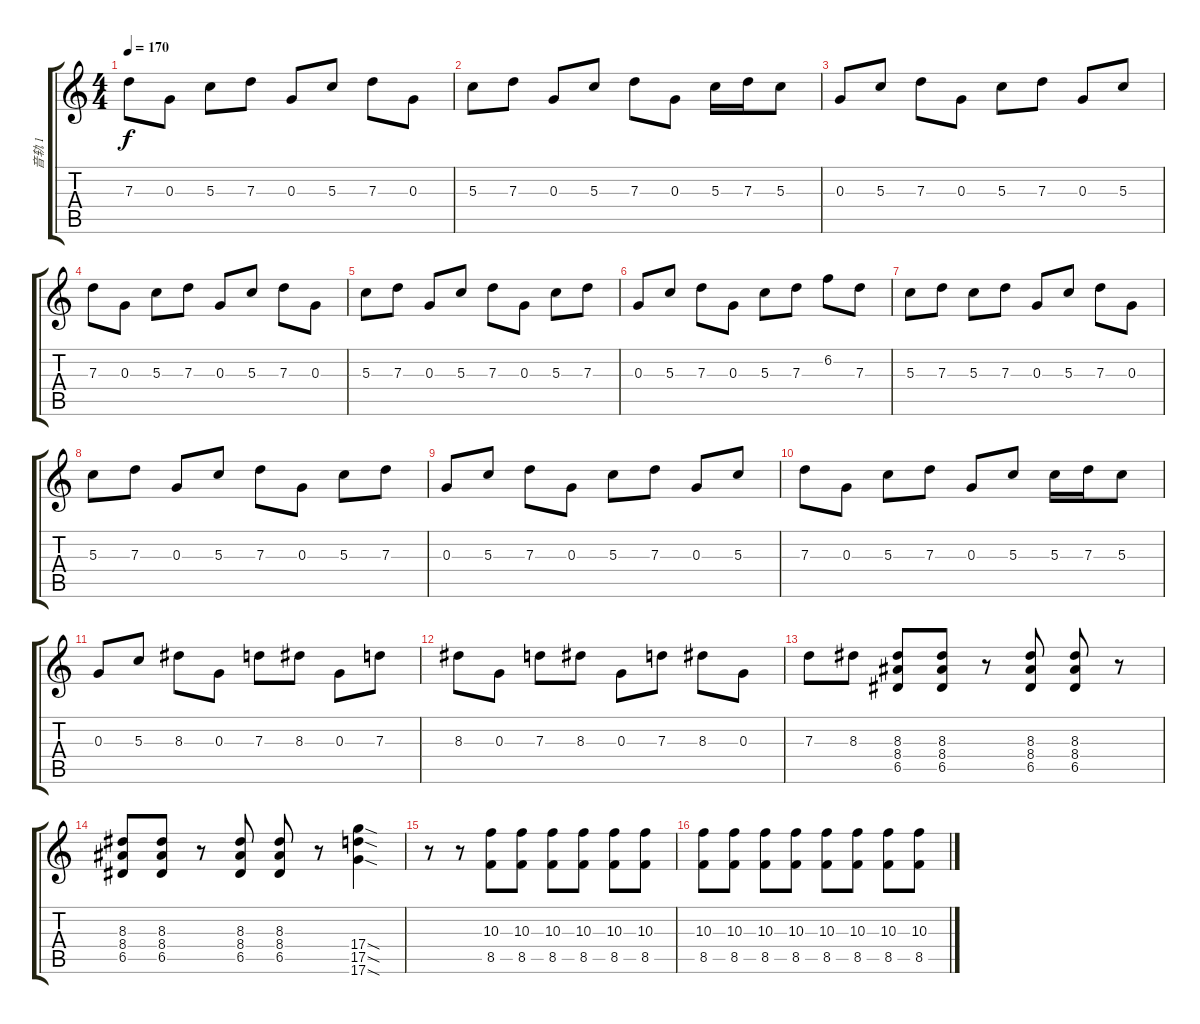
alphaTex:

\track ("音轨 1" "音轨 1") {instrument distortionguitar}
\staff {score tabs}
\tuning (E4 B3 G3 D3 A2 D2) {hide}
\ts (4 4)
\tempo 170
\clef g2
\ks c
7.3.8{dy f} 0.3.8 5.3.8 7.3.8 0.3.8 5.3.8 7.3.8 0.3.8 |
5.3.8 7.3.8 0.3.8 5.3.8 7.3.8 0.3.8 5.3.16 7.3.16 5.3.8 |
0.3.8 5.3.8 7.3.8 0.3.8 5.3.8 7.3.8 0.3.8 5.3.8 |
7.3.8 0.3.8 5.3.8 7.3.8 0.3.8 5.3.8 7.3.8 0.3.8 |
5.3.8 7.3.8 0.3.8 5.3.8 7.3.8 0.3.8 5.3.8 7.3.8 |
0.3.8 5.3.8 7.3.8 0.3.8 5.3.8 7.3.8 6.2.8 7.3.8 |
5.3.8 7.3.8 5.3.8 7.3.8 0.3.8 5.3.8 7.3.8 0.3.8 |
5.3.8 7.3.8 0.3.8 5.3.8 7.3.8 0.3.8 5.3.8 7.3.8 |
0.3.8 5.3.8 7.3.8 0.3.8 5.3.8 7.3.8 0.3.8 5.3.8 |
7.3.8 0.3.8 5.3.8 7.3.8 0.3.8 5.3.8 5.3.16 7.3.16 5.3.8 |
0.3.8 5.3.8 8.3.8 0.3.8 7.3.8 8.3.8 0.3.8 7.3.8 |
8.3.8 0.3.8 7.3.8 8.3.8 0.3.8 7.3.8 8.3.8 0.3.8 |
7.3.8 8.3.8 (8.3 8.4 6.5).8 (8.3 8.4 6.5).8 r.8 (8.3 8.4 6.5).8 (8.3 8.4 6.5).8 r.8 |
(8.3 8.4 6.5).8 (8.3 8.4 6.5).8 r.8 (8.3 8.4 6.5).8 (8.3 8.4 6.5).8 r.8 (17.4{sod} 17.5{sod} 17.6{sod}).4 |
r.8 r.8 (10.3 8.5).8 (10.3 8.5).8 (10.3 8.5).8 (10.3 8.5).8 (10.3 8.5).8 (10.3 8.5).8 |
(10.3 8.5).8 (10.3 8.5).8 (10.3 8.5).8 (10.3 8.5).8 (10.3 8.5).8 (10.3 8.5).8 (10.3 8.5).8 (10.3 8.5).8
